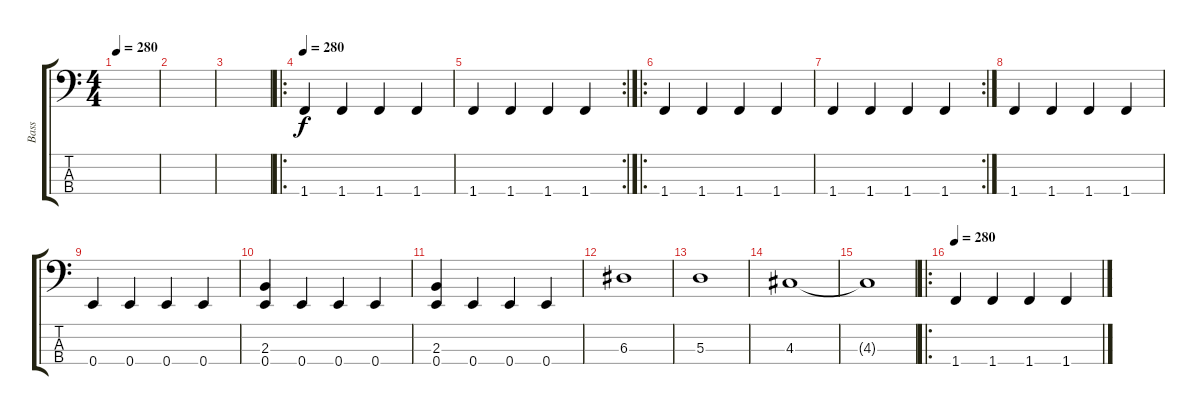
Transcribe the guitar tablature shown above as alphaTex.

\track ("Bass" "Bass") {instrument electricbassfinger}
\staff {score tabs}
\tuning (G2 D2 A1 E1) {hide}
\ts (4 4)
\tempo 280
\clef f4
\ks c
|
|
|
\ro
\tempo 280
1.4.4 1.4.4 1.4.4 1.4.4 |
\rc 2
1.4.4 1.4.4 1.4.4 1.4.4 |
\ro
1.4.4 1.4.4 1.4.4 1.4.4 |
\rc 2
1.4.4 1.4.4 1.4.4 1.4.4 |
1.4.4 1.4.4 1.4.4 1.4.4 |
0.4.4 0.4.4 0.4.4 0.4.4 |
(2.3 0.4).4 0.4.4 0.4.4 0.4.4 |
(2.3 0.4).4 0.4.4 0.4.4 0.4.4 |
6.3.1 |
5.3.1 |
4.3.1 |
4.3{t}.1 |
\ro
\tempo 280
1.4.4 1.4.4 1.4.4 1.4.4
